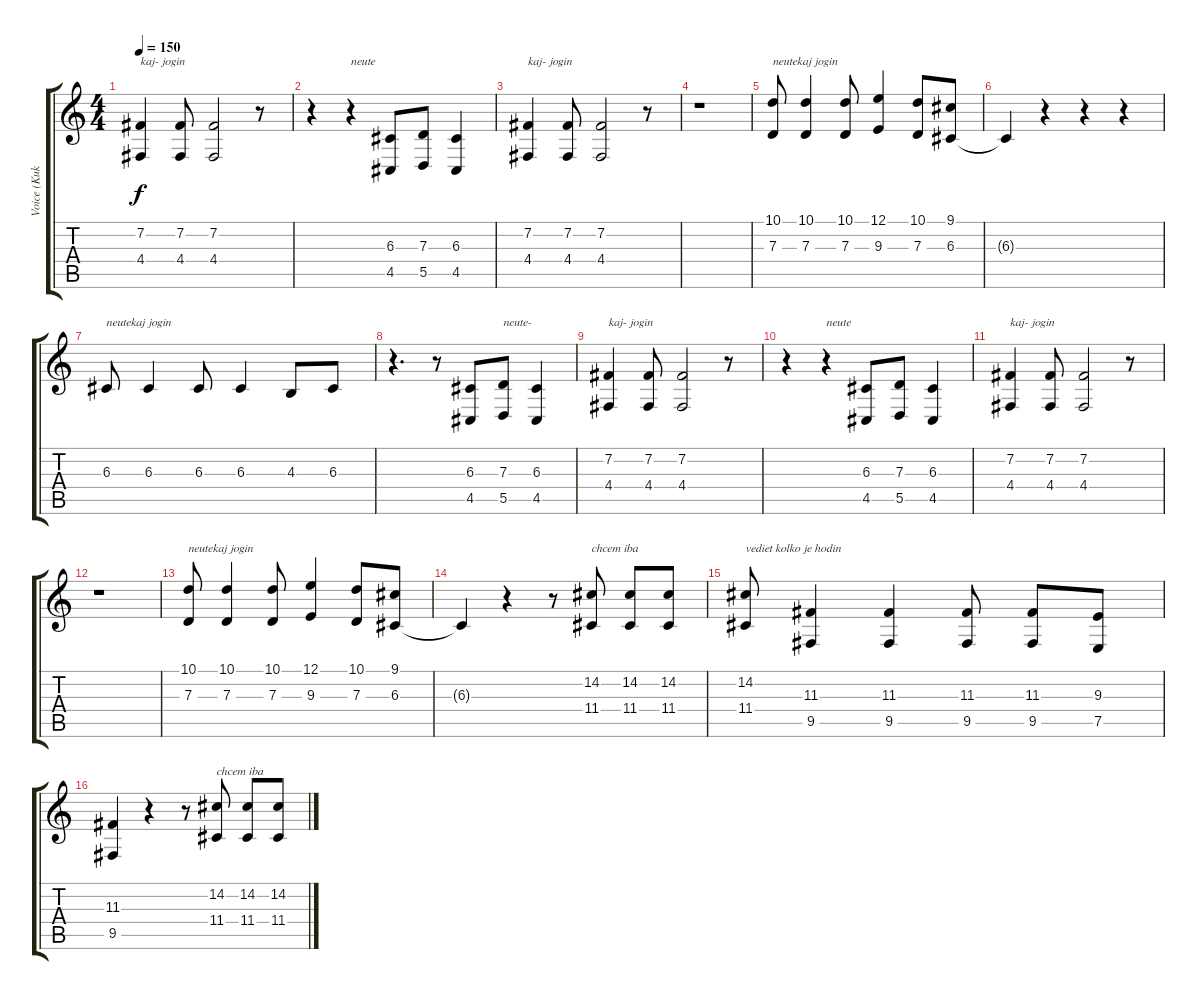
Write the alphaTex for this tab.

\track ("Voice (Kuko)" "Voice (Kuk") {instrument lead8bassandlead}
\staff {score tabs}
\tuning (E4 B3 G3 D3 A2 E2) {hide}
\ts (4 4)
\tempo 150
\clef g2
\ks c
(7.2 4.4).4{txt "kaj- jogin" dy f} (7.2 4.4).8 (7.2 4.4).2 r.8 |
r.4 r.4{txt "neute"} (6.3 4.5).8 (7.3 5.5).8 (6.3 4.5).4 |
(7.2 4.4).4{txt "kaj- jogin"} (7.2 4.4).8 (7.2 4.4).2 r.8 |
r.1 |
(10.1 7.3).8{txt "neutekaj jogin"} (10.1 7.3).4 (10.1 7.3).8 (12.1 9.3).4 (10.1 7.3).8 (9.1 6.3).8 |
6.3{t}.4 r.4 r.4 r.4 |
6.3.8{txt "neutekaj jogin"} 6.3.4 6.3.8 6.3.4 4.3.8 6.3.8 |
r.4{d} r.8 (6.3 4.5).8 (7.3 5.5).8{txt "neute-"} (6.3 4.5).4 |
(7.2 4.4).4{txt "kaj- jogin"} (7.2 4.4).8 (7.2 4.4).2 r.8 |
r.4 r.4{txt "neute"} (6.3 4.5).8 (7.3 5.5).8 (6.3 4.5).4 |
(7.2 4.4).4{txt "kaj- jogin"} (7.2 4.4).8 (7.2 4.4).2 r.8 |
r.1 |
(10.1 7.3).8{txt "neutekaj jogin"} (10.1 7.3).4 (10.1 7.3).8 (12.1 9.3).4 (10.1 7.3).8 (9.1 6.3).8 |
6.3{t}.4 r.4 r.8 (14.2 11.4).8{txt "chcem iba"} (14.2 11.4).8 (14.2 11.4).8 |
(14.2 11.4).8{txt "vediet kolko je hodin"} (11.3 9.5).4 (11.3 9.5).4 (11.3 9.5).8 (11.3 9.5).8 (9.3 7.5).8 |
(11.3 9.5).4 r.4 r.8 (14.2 11.4).8{txt "chcem iba"} (14.2 11.4).8 (14.2 11.4).8
